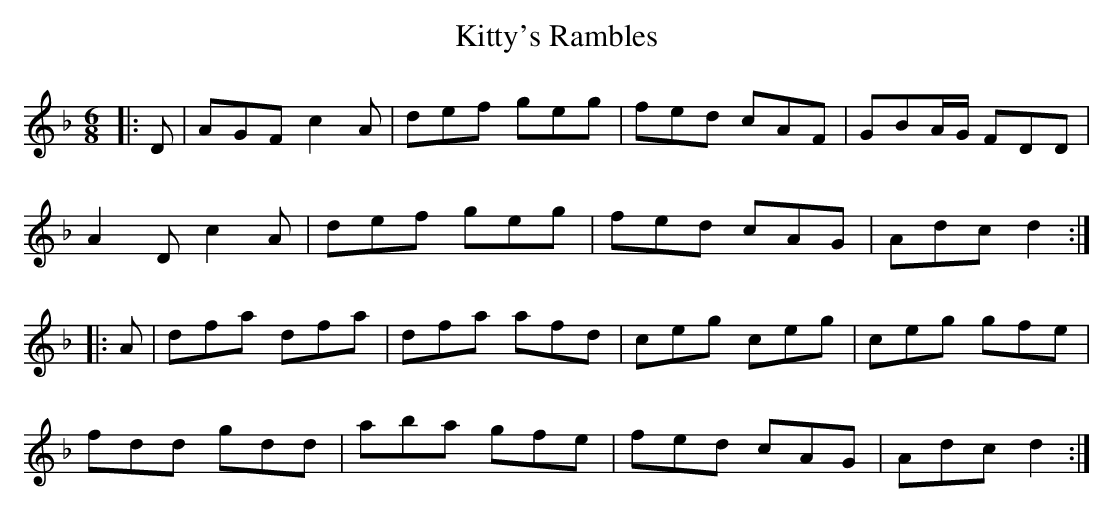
X:1
T: Kitty's Rambles
M: 6/8
L: 1/8
K: Dmin
|:D|AGF c2A|def geg|fed cAF|GBA/G/ FDD|
A2D c2A|def geg|fed cAG|Adc d2:|
|:A|dfa dfa|dfa afd|ceg ceg|ceg gfe|
fdd gdd|aba gfe|fed cAG|Adc d2:|
